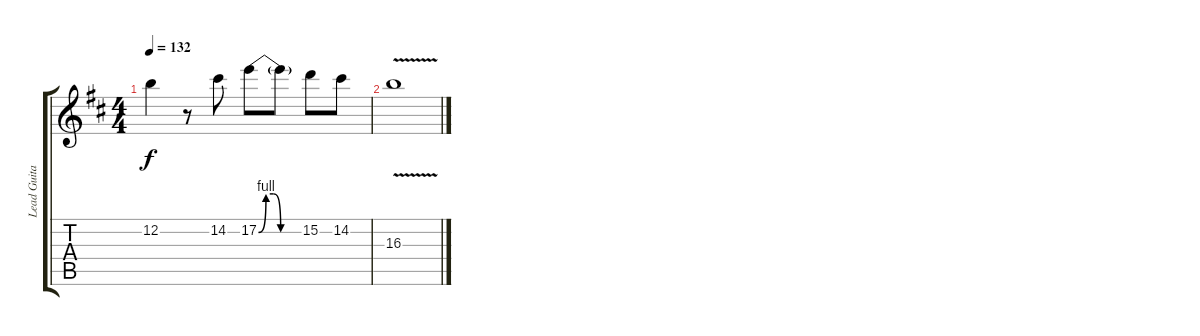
\track ("Lead Guitar" "Lead Guita") {instrument distortionguitar}
\staff {score tabs}
\tuning (E4 B3 G3 D3 A2 D2) {hide}
\ts (4 4)
\tempo 132
\clef g2
\ks d
12.2{t}.4{dy f} r.8 14.2.8 17.2{be (custom 0 0 10 4 20 4 30 0 60 0)}.8 17.2{t}.8 15.2.8 14.2.8 |
16.3{v}.1
